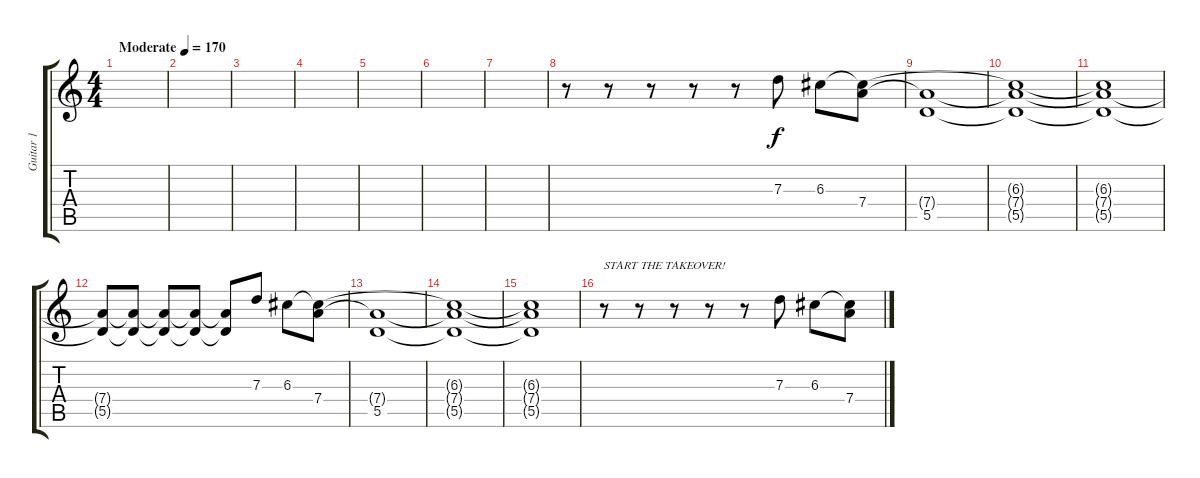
\track ("Guitar 1" "Guitar 1") {instrument overdrivenguitar}
\staff {score tabs}
\tuning (E4 B3 G3 D3 A2 D2) {hide}
\ts (4 4)
\tempo (170 "Moderate")
\clef g2
\ks c
|
|
|
|
|
|
|
r.8 r.8 r.8 r.8 r.8 7.3.8 6.3.8 (6.3{t} 7.4).8 |
(7.4{t} 5.5).1 |
(6.3{t} 7.4{t} 5.5{t}).1 |
(6.3{t} 7.4{t} 5.5{t}).1 |
(7.4{t} 5.5{t}).8 (7.4{t} 5.5{t}).8 (7.4{t} 5.5{t}).8 (7.4{t} 5.5{t}).8 (7.4{t} 5.5{t}).8 7.3.8 6.3.8 (6.3{t} 7.4).8 |
(7.4{t} 5.5).1 |
(6.3{t} 7.4{t} 5.5{t}).1 |
(6.3{t} 7.4{t} 5.5{t}).1 |
r.8{txt "START THE TAKEOVER!"} r.8 r.8 r.8 r.8 7.3.8 6.3.8 (6.3{t} 7.4).8
